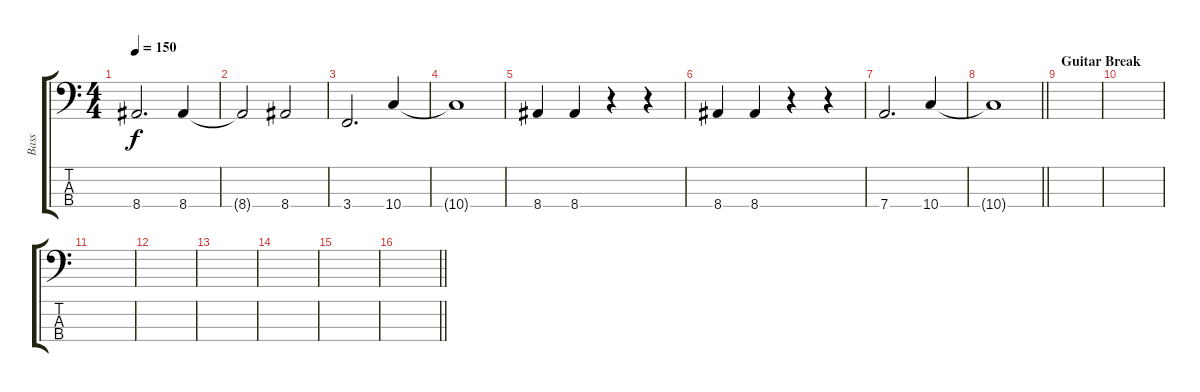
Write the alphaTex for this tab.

\track ("Bass" "Bass") {instrument electricbassfinger}
\staff {score tabs}
\tuning (G2 D2 A1 D1) {hide}
\ts (4 4)
\tempo 150
\clef f4
\ks c
8.4.2{d dy f} 8.4.4 |
8.4{t}.2 8.4.2 |
3.4.2{d} 10.4.4 |
10.4{t}.1 |
8.4.4 8.4.4 r.4 r.4 |
8.4.4 8.4.4 r.4 r.4 |
7.4.2{d} 10.4.4 |
\barLineRight lightlight
10.4{t}.1 |
\section ("" "Guitar Break")
|
|
|
|
|
|
|
\barLineRight lightlight
